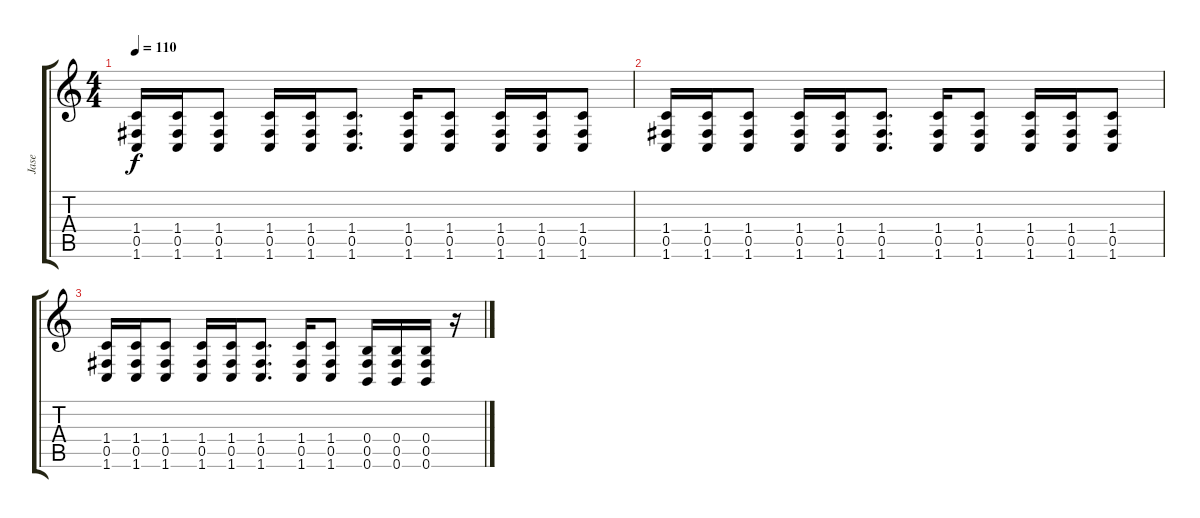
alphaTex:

\track ("Jase" "Jase") {instrument distortionguitar}
\staff {score tabs}
\tuning (Db4 Ab3 E3 B2 Gb2 B1) {hide}
\ts (4 4)
\tempo 110
\clef g2
\ks c
(1.4 0.5 1.6).16{dy f} (1.4 0.5 1.6).16 (1.4 0.5 1.6).8 (1.4 0.5 1.6).16 (1.4 0.5 1.6).16 (1.4 0.5 1.6).8{d} (1.4 0.5 1.6).16 (1.4 0.5 1.6).8 (1.4 0.5 1.6).16 (1.4 0.5 1.6).16 (1.4 0.5 1.6).8 |
(1.4 0.5 1.6).16 (1.4 0.5 1.6).16 (1.4 0.5 1.6).8 (1.4 0.5 1.6).16 (1.4 0.5 1.6).16 (1.4 0.5 1.6).8{d} (1.4 0.5 1.6).16 (1.4 0.5 1.6).8 (1.4 0.5 1.6).16 (1.4 0.5 1.6).16 (1.4 0.5 1.6).8 |
(1.4 0.5 1.6).16 (1.4 0.5 1.6).16 (1.4 0.5 1.6).8 (1.4 0.5 1.6).16 (1.4 0.5 1.6).16 (1.4 0.5 1.6).8{d} (1.4 0.5 1.6).16 (1.4 0.5 1.6).8 (0.4 0.5 0.6).16 (0.4 0.5 0.6).16 (0.4 0.5 0.6).16 r.16
